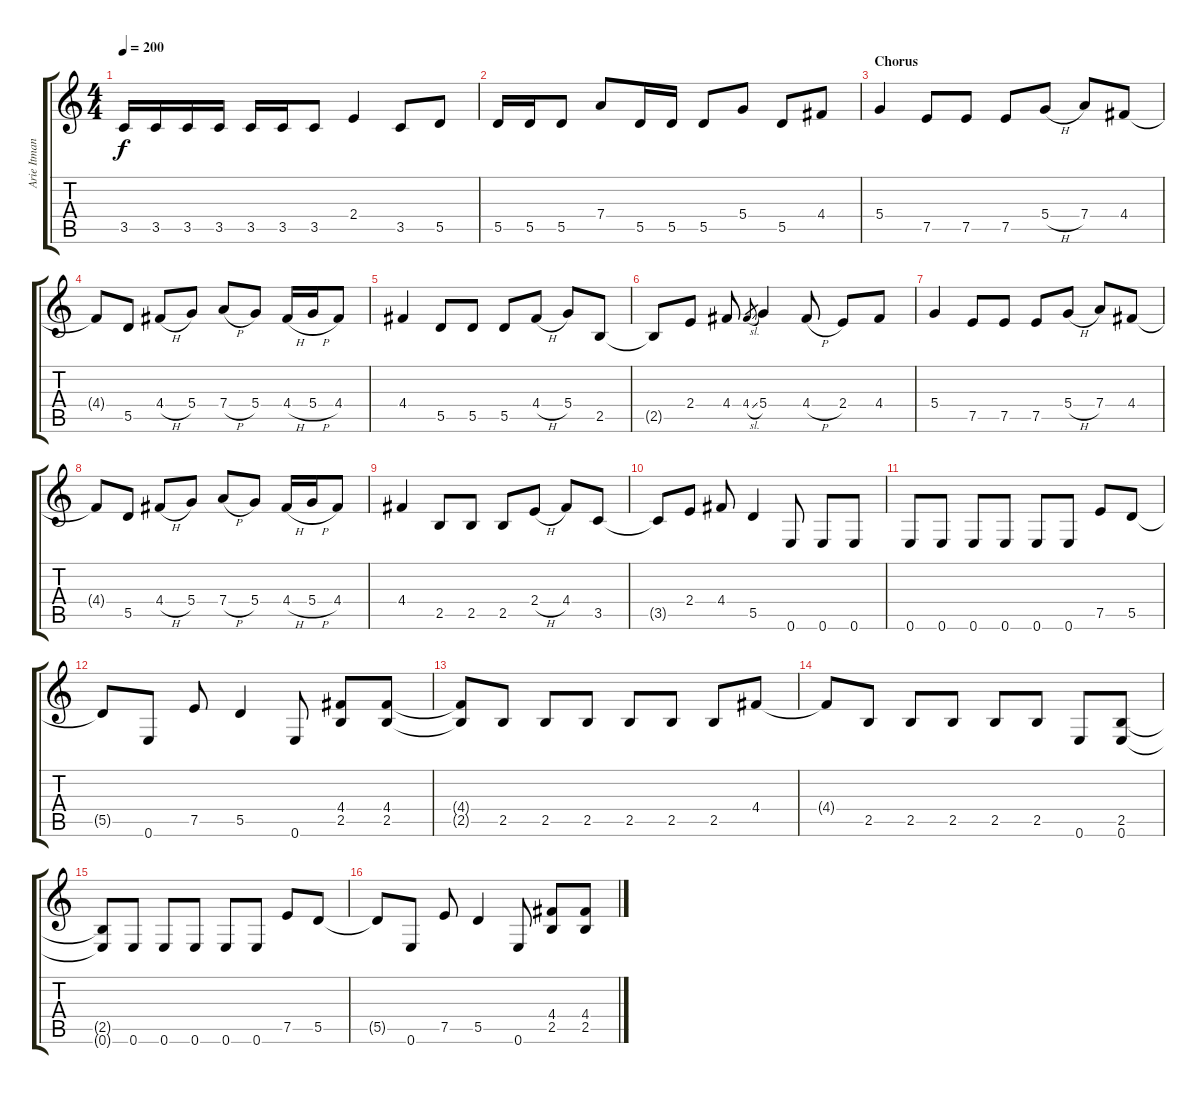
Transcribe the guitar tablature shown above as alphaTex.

\track ("Arie Itman" "Arie Itman") {instrument distortionguitar}
\staff {score tabs}
\tuning (E4 B3 G3 D3 A2 E2) {hide}
\ts (4 4)
\tempo 200
\clef g2
\ks c
3.5.16{dy f} 3.5.16 3.5.16 3.5.16 3.5.16 3.5.16 3.5.8 2.4.4 3.5.8 5.5.8 |
5.5.16 5.5.16 5.5.8 7.4.8 5.5.16 5.5.16 5.5.8 5.4.8 5.5.8 4.4.8 |
\section ("" "Chorus")
5.4.4 7.5.8 7.5.8 7.5.8 5.4{h}.8 7.4.8 4.4.8 |
4.4{t}.8 5.5.8 4.4{h}.8 5.4.8 7.4{h}.8 5.4.8 4.4{h}.16 5.4{h}.16 4.4.8 |
4.4.4 5.5.8 5.5.8 5.5.8 4.4{h}.8 5.4.8 2.5.8 |
2.5{t}.8 2.4.8 4.4.8 4.4{sl}.8{gr} 5.4.4 4.4{h}.8 2.4.8 4.4.8 |
5.4.4 7.5.8 7.5.8 7.5.8 5.4{h}.8 7.4.8 4.4.8 |
4.4{t}.8 5.5.8 4.4{h}.8 5.4.8 7.4{h}.8 5.4.8 4.4{h}.16 5.4{h}.16 4.4.8 |
4.4.4 2.5.8 2.5.8 2.5.8 2.4{h}.8 4.4.8 3.5.8 |
3.5{t}.8 2.4.8 4.4.8 5.5.4 0.6.8 0.6.8 0.6.8 |
0.6.8 0.6.8 0.6.8 0.6.8 0.6.8 0.6.8 7.5.8 5.5.8 |
5.5{t}.8 0.6.8 7.5.8 5.5.4 0.6.8 (4.4 2.5).8 (4.4 2.5).8 |
(4.4{t} 2.5{t}).8 2.5.8 2.5.8 2.5.8 2.5.8 2.5.8 2.5.8 4.4.8 |
4.4{t}.8 2.5.8 2.5.8 2.5.8 2.5.8 2.5.8 0.6.8 (2.5 0.6).8 |
(2.5{t} 0.6{t}).8 0.6.8 0.6.8 0.6.8 0.6.8 0.6.8 7.5.8 5.5.8 |
5.5{t}.8 0.6.8 7.5.8 5.5.4 0.6.8 (4.4 2.5).8 (4.4 2.5).8
